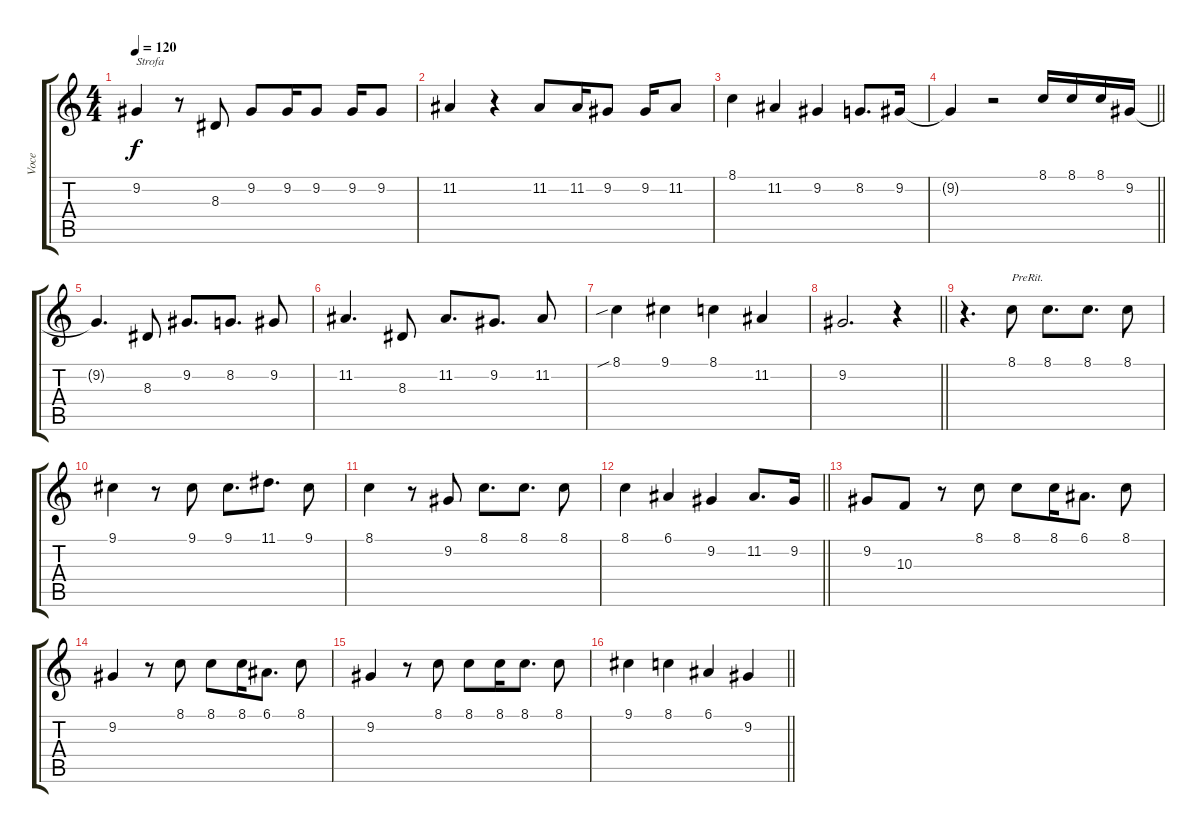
\track ("Voce" "Voce") {instrument lead1square}
\staff {score tabs}
\tuning (E4 B3 G3 D3 A2 E2) {hide}
\ts (4 4)
\tempo 120
\clef g2
\ks c
9.2.4{txt "Strofa" dy f} r.8 8.3.8 9.2.8 9.2.16 9.2.8 9.2.16 9.2.8 |
11.2.4 r.4 11.2.8 11.2.16 9.2.8 9.2.16 11.2.8 |
8.1.4 11.2.4 9.2.4 8.2.8{d} 9.2.16 |
\barLineRight lightlight
9.2{t}.4 r.2 8.1.16 8.1.16 8.1.16 9.2.16 |
9.2{t}.4{d} 8.3.8 9.2.8{d} 8.2.8{d} 9.2.8 |
11.2.4{d} 8.3.8 11.2.8{d} 9.2.8{d} 11.2.8 |
8.1{sib}.4 9.1.4 8.1.4 11.2.4 |
\barLineRight lightlight
9.2.2{d} r.4 |
r.4{d} 8.1.8{txt "PreRit."} 8.1.8{d} 8.1.8{d} 8.1.8 |
9.1.4 r.8 9.1.8 9.1.8{d} 11.1.8{d} 9.1.8 |
8.1.4 r.8 9.2.8 8.1.8{d} 8.1.8{d} 8.1.8 |
\barLineRight lightlight
8.1.4 6.1.4 9.2.4 11.2.8{d} 9.2.16 |
9.2.8 10.3.8 r.8 8.1.8 8.1.8 8.1.16 6.1.8{d} 8.1.8 |
9.2.4 r.8 8.1.8 8.1.8 8.1.16 6.1.8{d} 8.1.8 |
9.2.4 r.8 8.1.8 8.1.8 8.1.16 8.1.8{d} 8.1.8 |
\barLineRight lightlight
9.1.4 8.1.4 6.1.4 9.2.4
